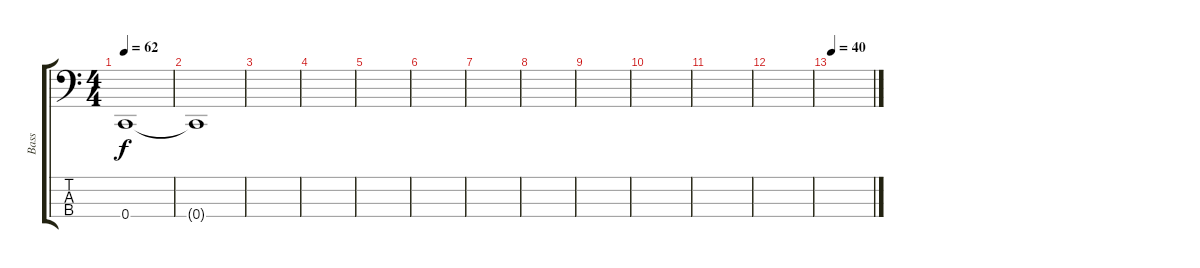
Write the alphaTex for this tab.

\track ("Bass" "Bass") {instrument electricbassfinger}
\staff {score tabs}
\tuning (F2 C2 G1 C1) {hide}
\ts (4 4)
\tempo 62
\clef f4
\ks c
0.4{t}.1{dy f} |
0.4{t}.1 |
|
|
|
|
|
|
|
|
|
|
\tempo 40
